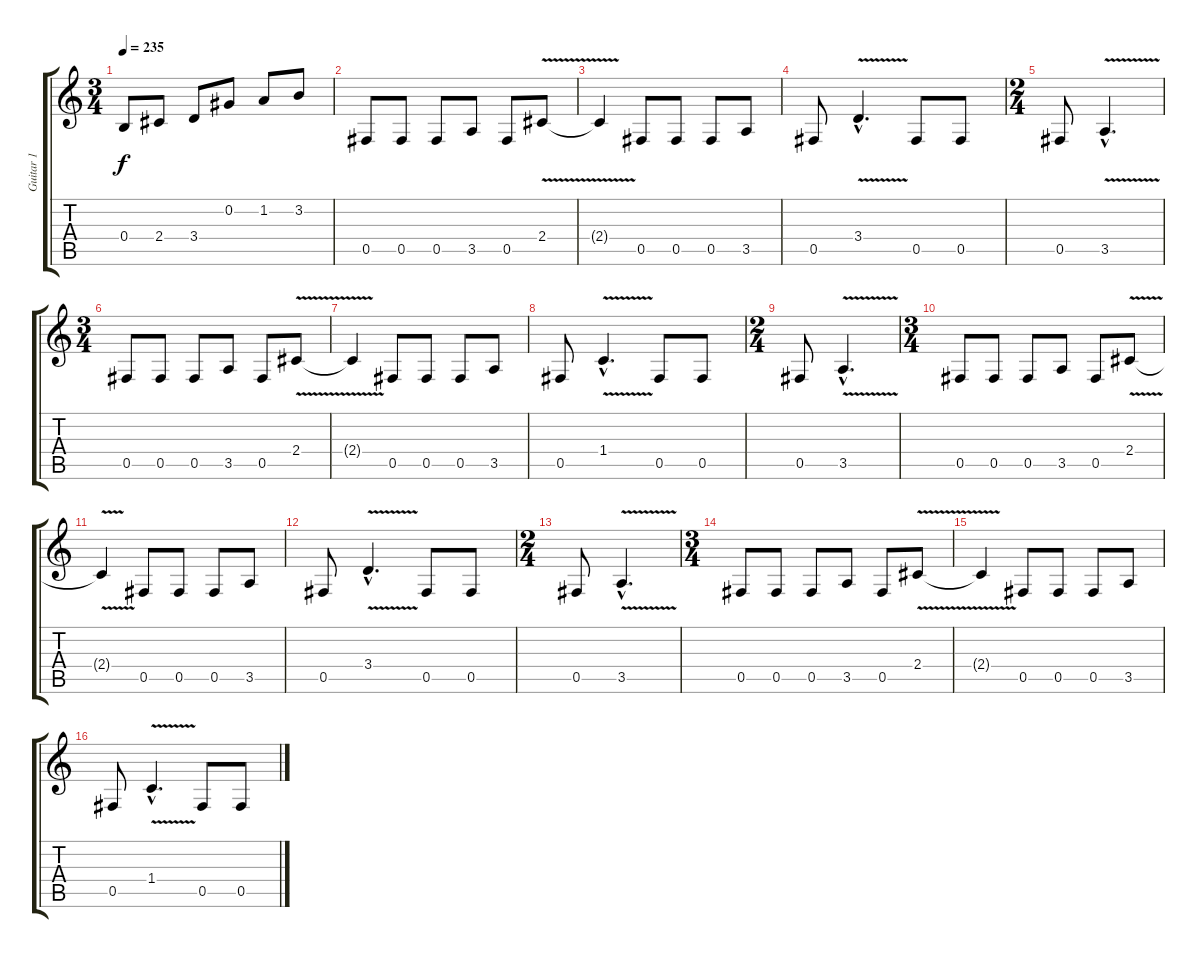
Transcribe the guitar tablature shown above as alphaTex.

\track ("Guitar 1" "Guitar 1") {instrument overdrivenguitar}
\staff {score tabs}
\tuning (Db4 Ab3 E3 B2 Gb2 Db2) {hide}
\ts (3 4)
\tempo 235
\clef g2
\ks c
0.4.8{dy f} 2.4.8 3.4.8 0.2.8 1.2.8 3.2.8 |
0.5.8 0.5.8 0.5.8 3.5.8 0.5.8 2.4{v}.8 |
2.4{t}.4 0.5.8 0.5.8 0.5.8 3.5.8 |
0.5.8 3.4{v hac}.4{d} 0.5.8 0.5.8 |
\ts (2 4)
0.5.8 3.5{v hac}.4{d} |
\ts (3 4)
0.5.8 0.5.8 0.5.8 3.5.8 0.5.8 2.4{v}.8 |
2.4{t}.4 0.5.8 0.5.8 0.5.8 3.5.8 |
0.5.8 1.4{v hac}.4{d} 0.5.8 0.5.8 |
\ts (2 4)
0.5.8 3.5{v hac}.4{d} |
\ts (3 4)
0.5.8 0.5.8 0.5.8 3.5.8 0.5.8 2.4{v}.8 |
2.4{t}.4 0.5.8 0.5.8 0.5.8 3.5.8 |
0.5.8 3.4{v hac}.4{d} 0.5.8 0.5.8 |
\ts (2 4)
0.5.8 3.5{v hac}.4{d} |
\ts (3 4)
0.5.8 0.5.8 0.5.8 3.5.8 0.5.8 2.4{v}.8 |
2.4{t}.4 0.5.8 0.5.8 0.5.8 3.5.8 |
0.5.8 1.4{v hac}.4{d} 0.5.8 0.5.8
